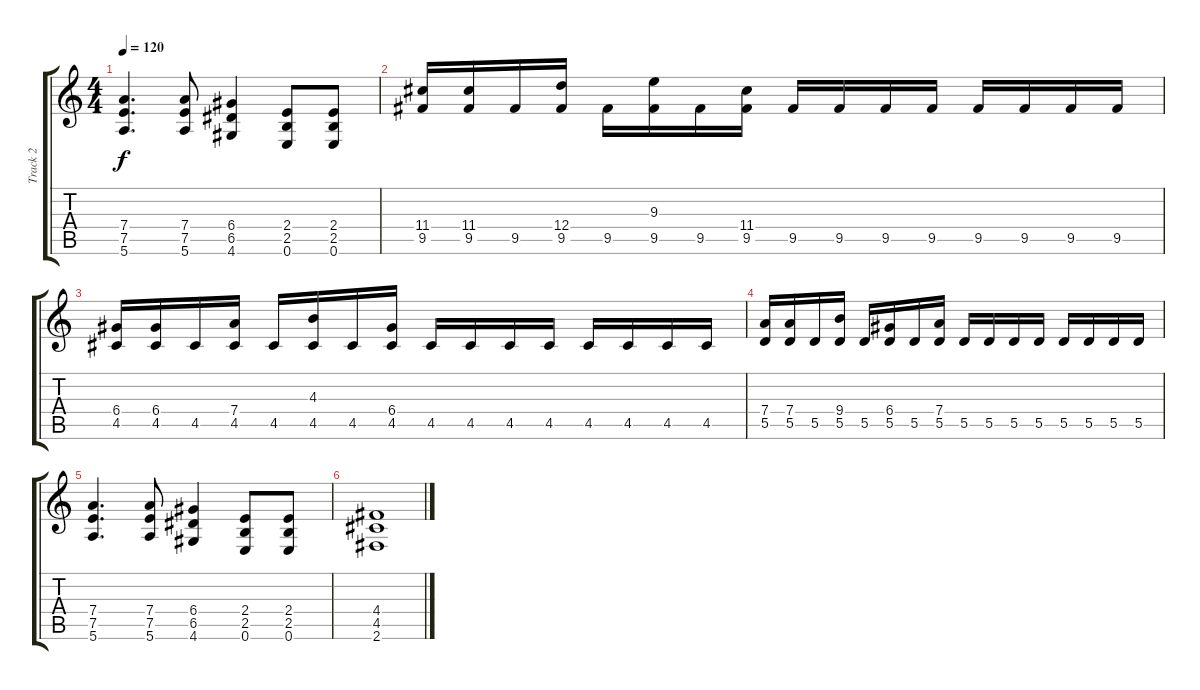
\track ("Track 2" "Track 2") {instrument overdrivenguitar}
\staff {score tabs}
\tuning (E4 B3 G3 D3 A2 E2) {hide}
\ts (4 4)
\tempo 120
\clef g2
\ks c
(7.4 7.5 5.6).4{d dy f} (7.4 7.5 5.6).8 (6.4 6.5 4.6).4 (2.4 2.5 0.6).8 (2.4 2.5 0.6).8 |
(11.4 9.5).16 (11.4 9.5).16 9.5.16 (12.4 9.5).16 9.5.16 (9.3 9.5).16 9.5.16 (11.4 9.5).16 9.5.16 9.5.16 9.5.16 9.5.16 9.5.16 9.5.16 9.5.16 9.5.16 |
(6.4 4.5).16 (6.4 4.5).16 4.5.16 (7.4 4.5).16 4.5.16 (4.3 4.5).16 4.5.16 (6.4 4.5).16 4.5.16 4.5.16 4.5.16 4.5.16 4.5.16 4.5.16 4.5.16 4.5.16 |
(7.4 5.5).16 (7.4 5.5).16 5.5.16 (9.4 5.5).16 5.5.16 (6.4 5.5).16 5.5.16 (7.4 5.5).16 5.5.16 5.5.16 5.5.16 5.5.16 5.5.16 5.5.16 5.5.16 5.5.16 |
(7.4 7.5 5.6).4{d} (7.4 7.5 5.6).8 (6.4 6.5 4.6).4 (2.4 2.5 0.6).8 (2.4 2.5 0.6).8 |
(4.4 4.5 2.6).1
